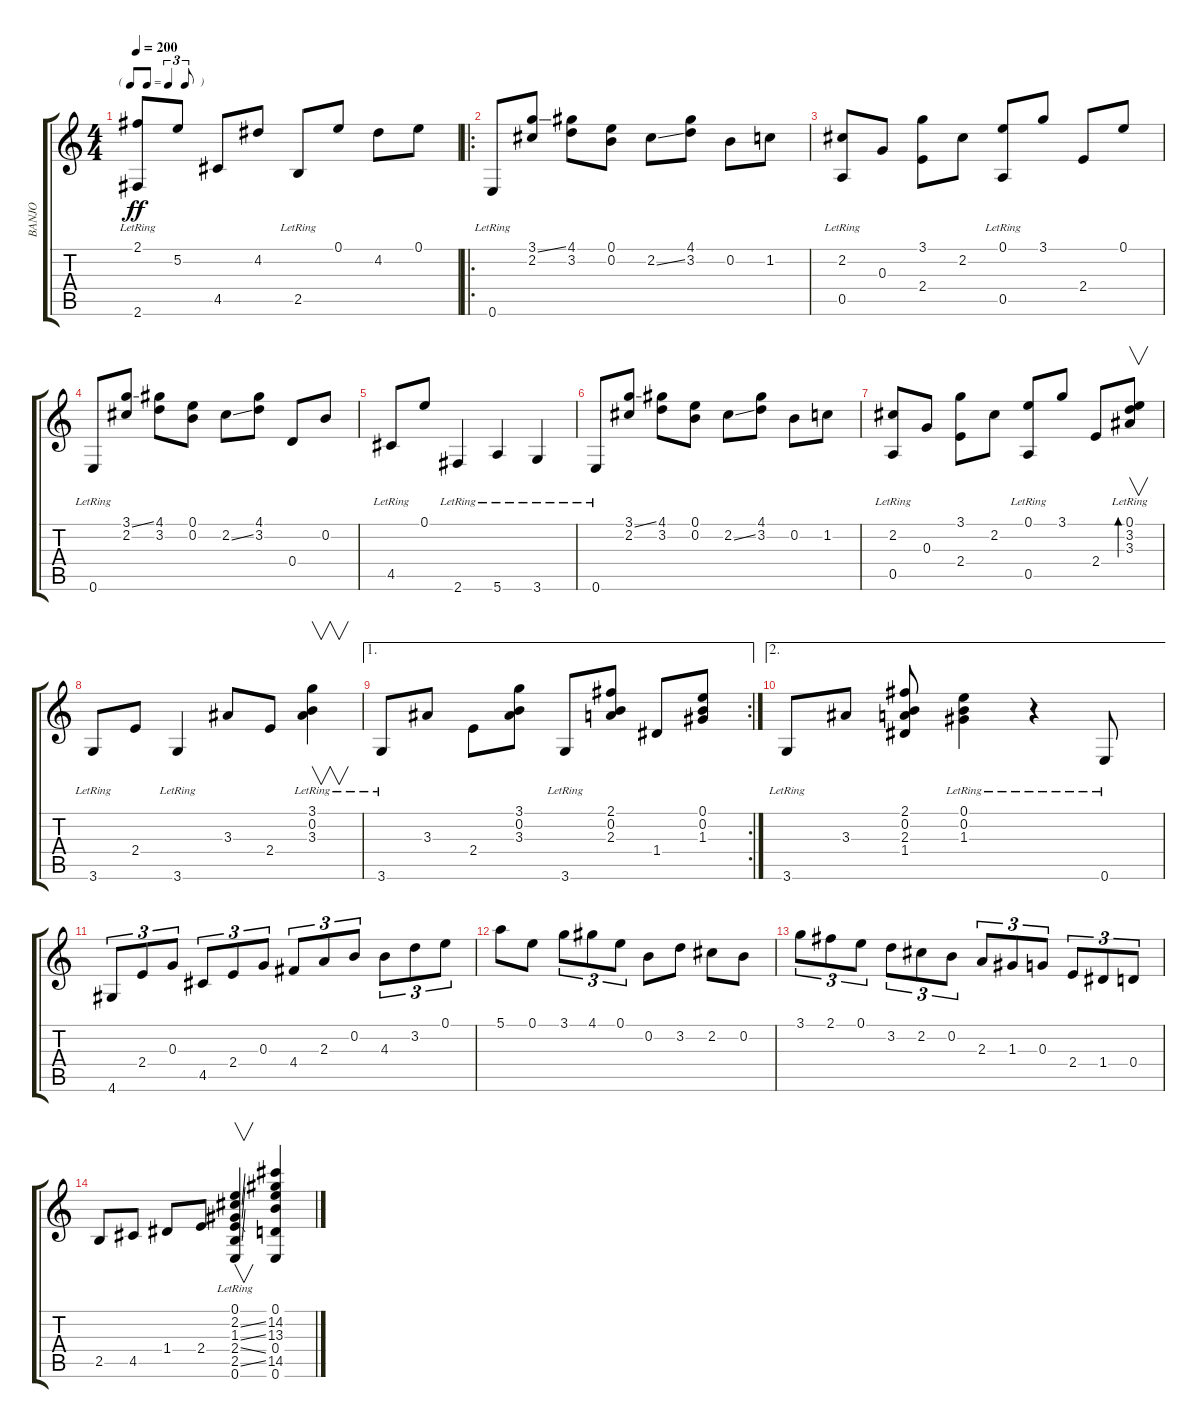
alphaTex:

\track ("BANJO" "BANJO") {instrument banjo}
\staff {score tabs}
\tuning (E4 B3 G3 D3 A2 E2) {hide}
\displaytranspose 12
\ts (4 4)
\tf triplet8th
\tempo 200
\clef g2
\ks c
(2.1 2.6{lr}).8{dy ff} 5.2.8 4.5.8 4.2.8 2.5{lr}.8 0.1.8 4.2.8 0.1.8 |
\ro
0.6{lr}.8 (3.1{ss} 2.2).8 (4.1 3.2).8 (0.1 0.2).8 2.2{ss}.8 (4.1 3.2).8 0.2.8 1.2.8 |
(2.2 0.5{lr}).8 0.3.8 (3.1 2.4).8 2.2.8 (0.1 0.5{lr}).8 3.1.8 2.4.8 0.1.8 |
0.6{lr}.8 (3.1{ss} 2.2).8 (4.1 3.2).8 (0.1 0.2).8 2.2{ss}.8 (4.1 3.2).8 0.4.8 0.2.8 |
4.5{lr}.8 0.1.8 2.6{lr}.4 5.6{lr}.4 3.6{lr}.4 |
0.6{lr}.8 (3.1{ss} 2.2).8 (4.1 3.2).8 (0.1 0.2).8 2.2{ss}.8 (4.1 3.2).8 0.2.8 1.2.8 |
(2.2 0.5{lr}).8 0.3.8 (3.1 2.4).8 2.2.8 (0.1 0.5{lr}).8 3.1.8 2.4.8 (0.1{lr} 3.2{lr} 3.3{lr}).8{v bd 120} |
3.6{lr}.8 2.4.8 3.6{lr}.4 3.3.8 2.4.8 (3.1{lr} 0.2{lr} 3.3{lr}).4{v} |
\ae 1
\rc 2
3.6{lr}.8 3.3.8 2.4.8 (3.1 0.2 3.3).8 3.6{lr}.8 (2.1 0.2 2.3).8 1.4.8 (0.1 0.2 1.3).8 |
\ae 2
3.6{lr}.8 3.3.8 (2.1 0.2 2.3 1.4).8 (0.1{lr} 0.2{lr} 1.3{lr}).4 r.4 0.6{lr}.8 |
4.6.8{tu (3 2)} 2.4.8{tu (3 2)} 0.3.8{tu (3 2)} 4.5.8{tu (3 2)} 2.4.8{tu (3 2)} 0.3.8{tu (3 2)} 4.4.8{tu (3 2)} 2.3.8{tu (3 2)} 0.2.8{tu (3 2)} 4.3.8{tu (3 2)} 3.2.8{tu (3 2)} 0.1.8{tu (3 2)} |
5.1.8 0.1.8 3.1.8{tu (3 2)} 4.1.8{tu (3 2)} 0.1.8{tu (3 2)} 0.2.8 3.2.8 2.2.8 0.2.8 |
3.1.8{tu (3 2)} 2.1.8{tu (3 2)} 0.1.8{tu (3 2)} 3.2.8{tu (3 2)} 2.2.8{tu (3 2)} 0.2.8{tu (3 2)} 2.3.8{tu (3 2)} 1.3.8{tu (3 2)} 0.3.8{tu (3 2)} 2.4.8{tu (3 2)} 1.4.8{tu (3 2)} 0.4.8{tu (3 2)} |
2.5.8 4.5.8 1.4.8 2.4.8 (0.1{lr} 2.2{ss} 1.3{ss} 2.4{ss} 2.5{ss} 0.6{lr}).4{v} (0.1 14.2 13.3 0.4 14.5 0.6).4
